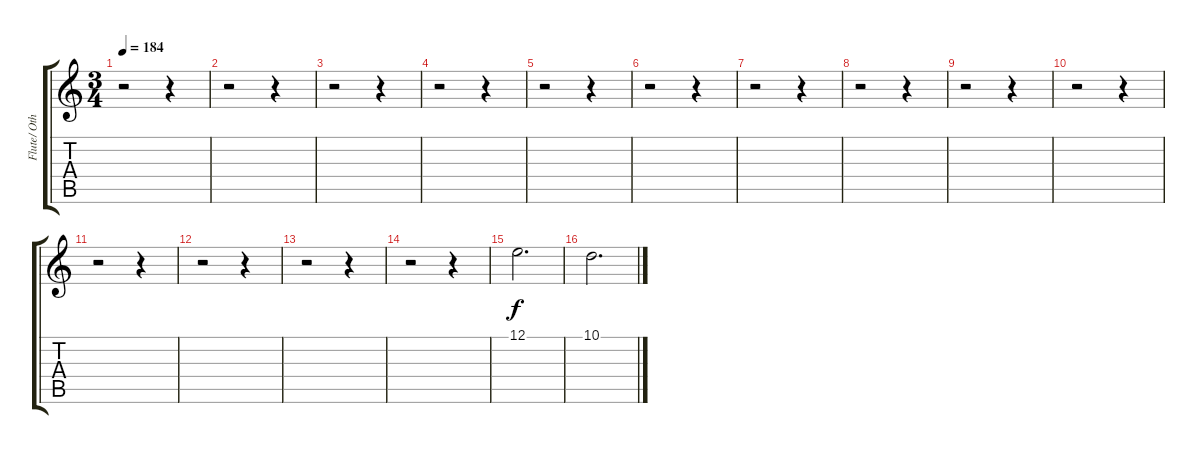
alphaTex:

\track ("Flute/ Other" "Flute/ Oth") {instrument flute}
\staff {score tabs}
\tuning (E4 B3 G3 D3 A2 E2) {hide}
\ts (3 4)
\tempo 184
\clef g2
\ks c
r.2{dy f} r.4 |
r.2 r.4 |
r.2 r.4 |
r.2 r.4 |
r.2 r.4 |
r.2 r.4 |
r.2 r.4 |
r.2 r.4 |
r.2 r.4 |
r.2 r.4 |
r.2 r.4 |
r.2 r.4 |
r.2 r.4 |
r.2 r.4 |
12.1.2{d volume 10 instrument tubularbells} |
10.1.2{d}
